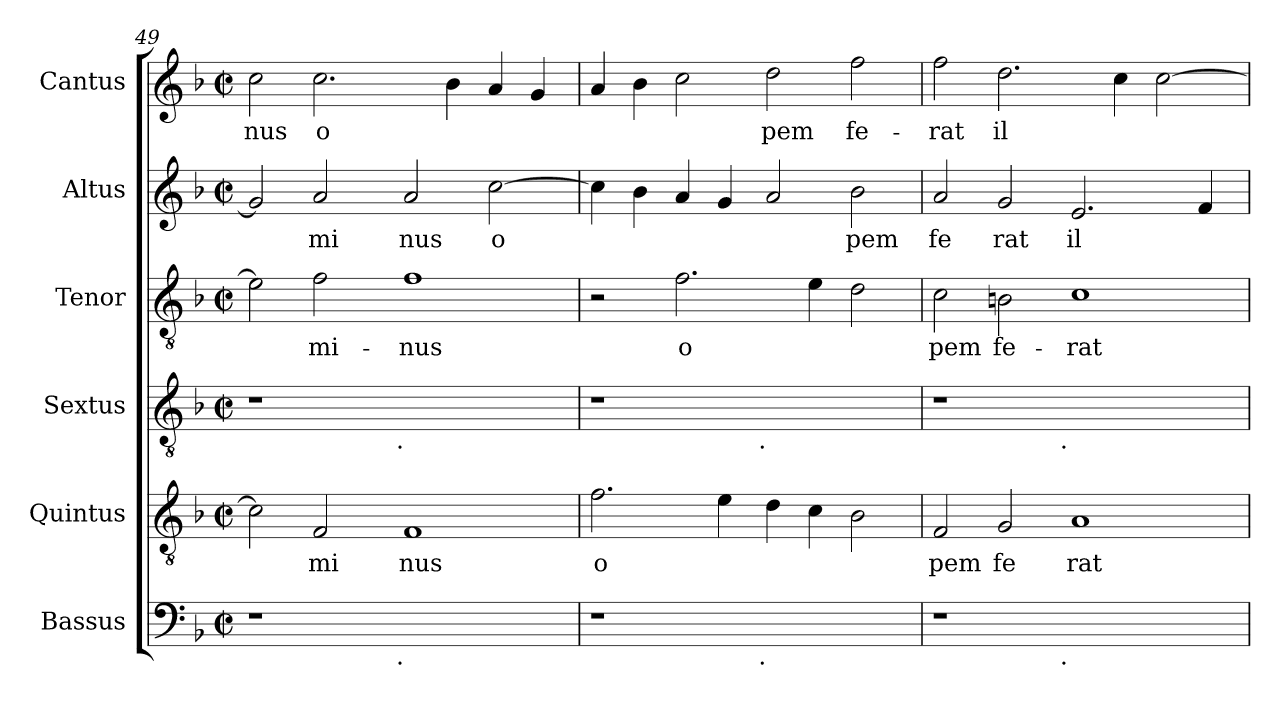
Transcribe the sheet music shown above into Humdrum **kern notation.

**kern	**kern	**text	**kern	**kern	**text	**kern	**text	**kern	**text
*part6	*part5	*part5	*part4	*part3	*part3	*part2	*part2	*part1	*part1
*staff6	*staff5	*staff5	*staff4	*staff3	*staff3	*staff2	*staff2	*staff1	*staff1
*I"Bassus	*I"Quintus	*	*I"Sextus	*I"Tenor	*	*I"Altus	*	*I"Cantus	*
*clefF4	*clefGv2	*	*clefGv2	*clefGv2	*	*clefG2	*	*clefG2	*
*k[b-]	*k[b-]	*	*k[b-]	*k[b-]	*	*k[b-]	*	*k[b-]	*
*F:	*F:	*	*F:	*F:	*	*F:	*	*F:	*
*M2/2	*M2/2	*	*M2/2	*M2/2	*	*M2/2	*	*M2/2	*
*met(c|)	*met(c|)	*	*met(c|)	*met(c|)	*	*met(c|)	*	*met(c|)	*
=49	=49	=49	=49	=49	=49	=49	=49	=49	=49
!	!	!LO:LY:b:cj	!	!	!LO:LY:b:cj	!	!LO:LY:b:cj	!	!LO:LY:b:cj
*^	*	*	*^	*	*	*	*	*	*
1r	2ryy	2c\]	.	1r	2ryy	2e\]	--	2g/]	.	2cc\	-nus
!	!	!	!LO:LY:b:cj	!	!	!	!LO:LY:b:cj	!	!LO:LY:b:cj	!	!LO:LY:b:cj
.	4ryy	2F/	mi	.	4ryy	2f\	-mi-	2a/	mi	2.cc\	o-
.	8...ryy	.	.	.	8...ryy	.	.	.	.	.	.
!	!	!	!	!	!LO:TX:b:t=.	!	!	!	!	!	!
!	!LO:TX:b:t=.	!	!	!	!	!	!	!	!	!	!
.	1ryy	.	.	.	1ryy	.	.	.	.	.	.
!	!	!	!LO:LY:b:cj	!	!	!	!LO:LY:b:cj	!	!LO:LY:b:cj	!	!
1ryy	.	1F	nus	1ryy	.	1f	-nus	2a/	nus	.	.
!	!	!	!	!	!	!	!	!	!	!	!LO:LY:b:cj
.	.	.	.	.	.	.	.	.	.	4b-\	--
!	!	!	!	!	!	!	!	!	!LO:LY:b:cj	!	!LO:LY:b:cj
.	.	.	.	.	.	.	.	[>2cc\	o	4a/	--
!	!	!	!	!	!	!	!	!	!	!	!LO:LY:b:cj
.	.	.	.	.	.	.	.	.	.	4g/	--
.	64ryy	.	.	.	64ryy	.	.	.	.	.	.
=50	=50	=50	=50	=50	=50	=50	=50	=50	=50	=50	=50
!	!	!	!LO:LY:b:cj	!	!	!	!	!	!LO:LY:b:cj	!	!LO:LY:b:cj
1r	2ryy	2.f\	o	1r	2ryy	2r	.	4cc\]	.	4a/	--
!	!	!	!	!	!	!	!	!	!LO:LY:b:cj	!	!LO:LY:b:cj
.	.	.	.	.	.	.	.	4b-\	.	4b-\	--
!	!	!	!	!	!	!	!LO:LY:b:cj	!	!LO:LY:b:cj	!	!LO:LY:b:cj
.	4ryy	.	.	.	4ryy	2.f\	o-	4a/	.	2cc\	--
!	!	!	!LO:LY:b:cj	!	!	!	!	!	!LO:LY:b:cj	!	!
.	8...ryy	4e\	.	.	8...ryy	.	.	4g/	.	.	.
!	!	!	!	!	!LO:TX:b:t=.	!	!	!	!	!	!
!	!LO:TX:b:t=.	!	!	!	!	!	!	!	!	!	!
.	1ryy	.	.	.	1ryy	.	.	.	.	.	.
!	!	!	!LO:LY:b:cj	!	!	!	!	!	!LO:LY:b:cj	!	!LO:LY:b:cj
1ryy	.	4d\	.	1ryy	.	.	.	2a/	.	2dd\	-pem
!	!	!	!LO:LY:b:cj	!	!	!	!LO:LY:b:cj	!	!	!	!
.	.	4c\	.	.	.	4e\	--	.	.	.	.
!	!	!	!LO:LY:b:cj	!	!	!	!LO:LY:b:cj	!	!LO:LY:b:cj	!	!LO:LY:b:cj
.	.	2B-\	.	.	.	2d\	--	2b-\	pem	2ff\	fe-
.	64ryy	.	.	.	64ryy	.	.	.	.	.	.
=51	=51	=51	=51	=51	=51	=51	=51	=51	=51	=51	=51
!	!	!	!LO:LY:b:cj	!	!	!	!LO:LY:b:cj	!	!LO:LY:b:cj	!	!LO:LY:b:cj
1r	2ryy	2F/	pem	1r	2ryy	2c\	-pem	2a/	fe	2ff\	-rat
!	!	!	!LO:LY:b:cj	!	!	!	!LO:LY:b:cj	!	!LO:LY:b:cj	!	!LO:LY:b:cj
.	4...ryy	2G/	fe	.	4...ryy	2Bn\	fe-	2g/	rat	2.dd\	il-
!	!	!	!	!	!LO:TX:b:t=.	!	!	!	!	!	!
!	!LO:TX:b:t=.	!	!	!	!	!	!	!	!	!	!
.	1ryy	.	.	.	1ryy	.	.	.	.	.	.
!	!	!	!LO:LY:b:cj	!	!	!	!LO:LY:b:cj	!	!LO:LY:b:cj	!	!
1ryy	.	1A	rat	1ryy	.	1c	-rat	2.e/	il	.	.
!	!	!	!	!	!	!	!	!	!	!	!LO:LY:b:cj
.	.	.	.	.	.	.	.	.	.	4cc\	--
!	!	!	!	!	!	!	!	!	!	!	!LO:LY:b:cj
.	.	.	.	.	.	.	.	.	.	[>2cc\	--
!	!	!	!	!	!	!	!	!	!LO:LY:b:cj	!	!
.	.	.	.	.	.	.	.	4f/	.	.	.
.	32ryy	.	.	.	32ryy	.	.	.	.	.	.
*v	*v	*	*	*v	*v	*	*	*	*	*	*
=	=	=	=	=	=	=	=	=	=
*-	*-	*-	*-	*-	*-	*-	*-	*-	*-
